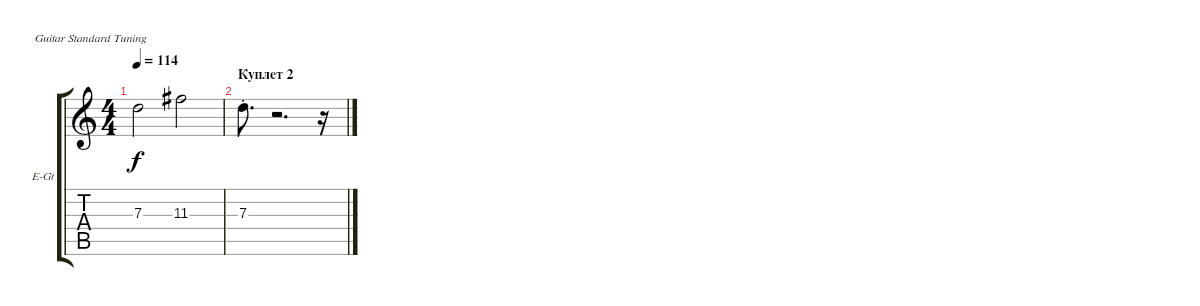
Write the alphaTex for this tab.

\defaultSystemsLayout 4
\bracketExtendMode groupsimilarinstruments
\firstSystemTrackNameOrientation horizontal
\otherSystemsTrackNameOrientation horizontal
\track ("Г. Каспарян (OVERDRIVE)" "E-Gt") {instrument overdrivenguitar}
\staff {score tabs}
\tuning (E4 B3 G3 D3 A2 E2)
\ts (4 4)
\tempo 114
\clef g2
\ks c
7.3.2{dy f} 11.3.2 |
\section ("" "Куплет 2")
7.3{st}.8{d} r.2{d} r.16
